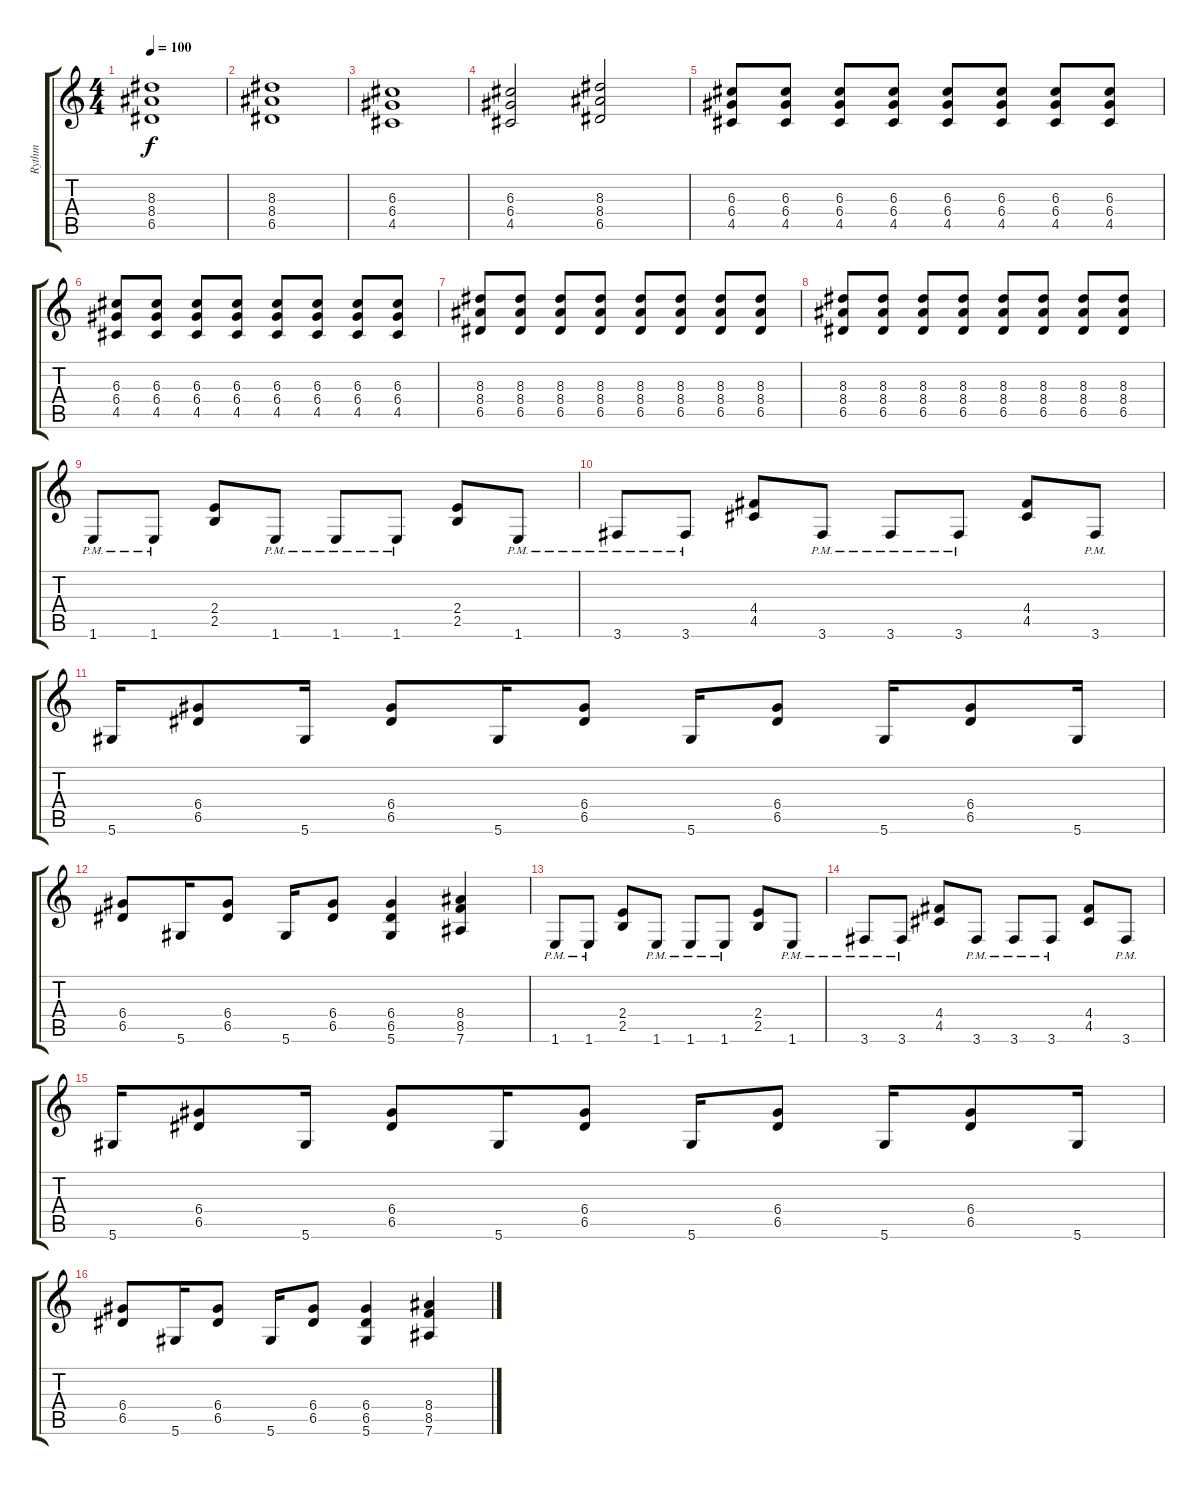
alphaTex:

\track ("Rythm" "Rythm") {instrument overdrivenguitar}
\staff {score tabs}
\tuning (E4 B3 G3 D3 A2 Eb2) {hide}
\ts (4 4)
\tempo 100
\clef g2
\ks c
(8.3 8.4 6.5).1{dy f} |
(8.3 8.4 6.5).1 |
(6.3 6.4 4.5).1 |
(6.3 6.4 4.5).2 (8.3 8.4 6.5).2 |
(6.3 6.4 4.5).8 (6.3 6.4 4.5).8 (6.3 6.4 4.5).8 (6.3 6.4 4.5).8 (6.3 6.4 4.5).8 (6.3 6.4 4.5).8 (6.3 6.4 4.5).8 (6.3 6.4 4.5).8 |
(6.3 6.4 4.5).8 (6.3 6.4 4.5).8 (6.3 6.4 4.5).8 (6.3 6.4 4.5).8 (6.3 6.4 4.5).8 (6.3 6.4 4.5).8 (6.3 6.4 4.5).8 (6.3 6.4 4.5).8 |
(8.3 8.4 6.5).8 (8.3 8.4 6.5).8 (8.3 8.4 6.5).8 (8.3 8.4 6.5).8 (8.3 8.4 6.5).8 (8.3 8.4 6.5).8 (8.3 8.4 6.5).8 (8.3 8.4 6.5).8 |
(8.3 8.4 6.5).8 (8.3 8.4 6.5).8 (8.3 8.4 6.5).8 (8.3 8.4 6.5).8 (8.3 8.4 6.5).8 (8.3 8.4 6.5).8 (8.3 8.4 6.5).8 (8.3 8.4 6.5).8 |
1.6{pm}.8 1.6{pm}.8 (2.4 2.5).8 1.6{pm}.8 1.6{pm}.8 1.6{pm}.8 (2.4 2.5).8 1.6{pm}.8 |
3.6{pm}.8 3.6{pm}.8 (4.4 4.5).8 3.6{pm}.8 3.6{pm}.8 3.6{pm}.8 (4.4 4.5).8 3.6{pm}.8 |
5.6.16 (6.4 6.5).8 5.6.16 (6.4 6.5).8 5.6.16 (6.4 6.5).8 5.6.16 (6.4 6.5).8 5.6.16 (6.4 6.5).8 5.6.16 |
(6.4 6.5).8 5.6.16 (6.4 6.5).8 5.6.16 (6.4 6.5).8 (6.4 6.5 5.6).4 (8.4 8.5 7.6).4 |
1.6{pm}.8 1.6{pm}.8 (2.4 2.5).8 1.6{pm}.8 1.6{pm}.8 1.6{pm}.8 (2.4 2.5).8 1.6{pm}.8 |
3.6{pm}.8 3.6{pm}.8 (4.4 4.5).8 3.6{pm}.8 3.6{pm}.8 3.6{pm}.8 (4.4 4.5).8 3.6{pm}.8 |
5.6.16 (6.4 6.5).8 5.6.16 (6.4 6.5).8 5.6.16 (6.4 6.5).8 5.6.16 (6.4 6.5).8 5.6.16 (6.4 6.5).8 5.6.16 |
(6.4 6.5).8 5.6.16 (6.4 6.5).8 5.6.16 (6.4 6.5).8 (6.4 6.5 5.6).4 (8.4 8.5 7.6).4
